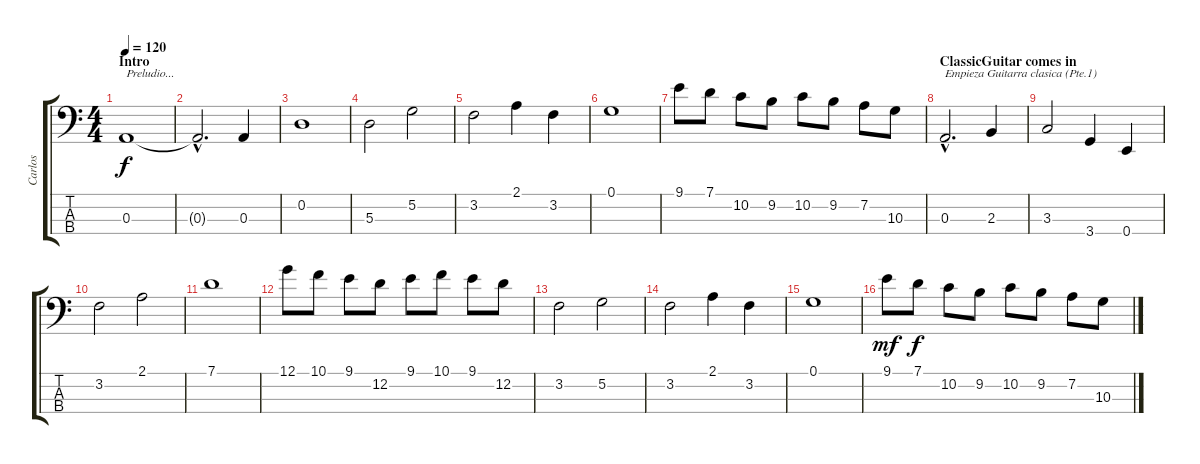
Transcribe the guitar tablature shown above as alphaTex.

\track ("Carlos" "Carlos") {instrument electricbassfinger}
\staff {score tabs}
\tuning (G2 D2 A1 E1) {hide}
\ts (4 4)
\section ("" "Intro")
\tempo 120
\clef f4
\ks c
0.3.1{txt "Preludio..." dy f instrument electricbassfinger} |
0.3{hac t}.2{d} 0.3.4 |
0.2.1 |
5.3.2 5.2.2 |
3.2.2 2.1.4 3.2.4 |
0.1.1 |
9.1.8 7.1.8 10.2.8 9.2.8 10.2.8 9.2.8 7.2.8 10.3.8 |
\section ("" "ClassicGuitar comes in")
0.3{hac}.2{d txt "Empieza Guitarra clasica (Pte.1)"} 2.3.4 |
3.3.2 3.4.4 0.4.4 |
3.2.2 2.1.2 |
7.1.1 |
12.1.8 10.1.8 9.1.8 12.2.8 9.1.8 10.1.8 9.1.8 12.2.8 |
3.2.2 5.2.2 |
3.2.2 2.1.4 3.2.4 |
0.1.1 |
9.1.8{dy mf} 7.1.8{dy f} 10.2.8 9.2.8 10.2.8 9.2.8 7.2.8 10.3.8
